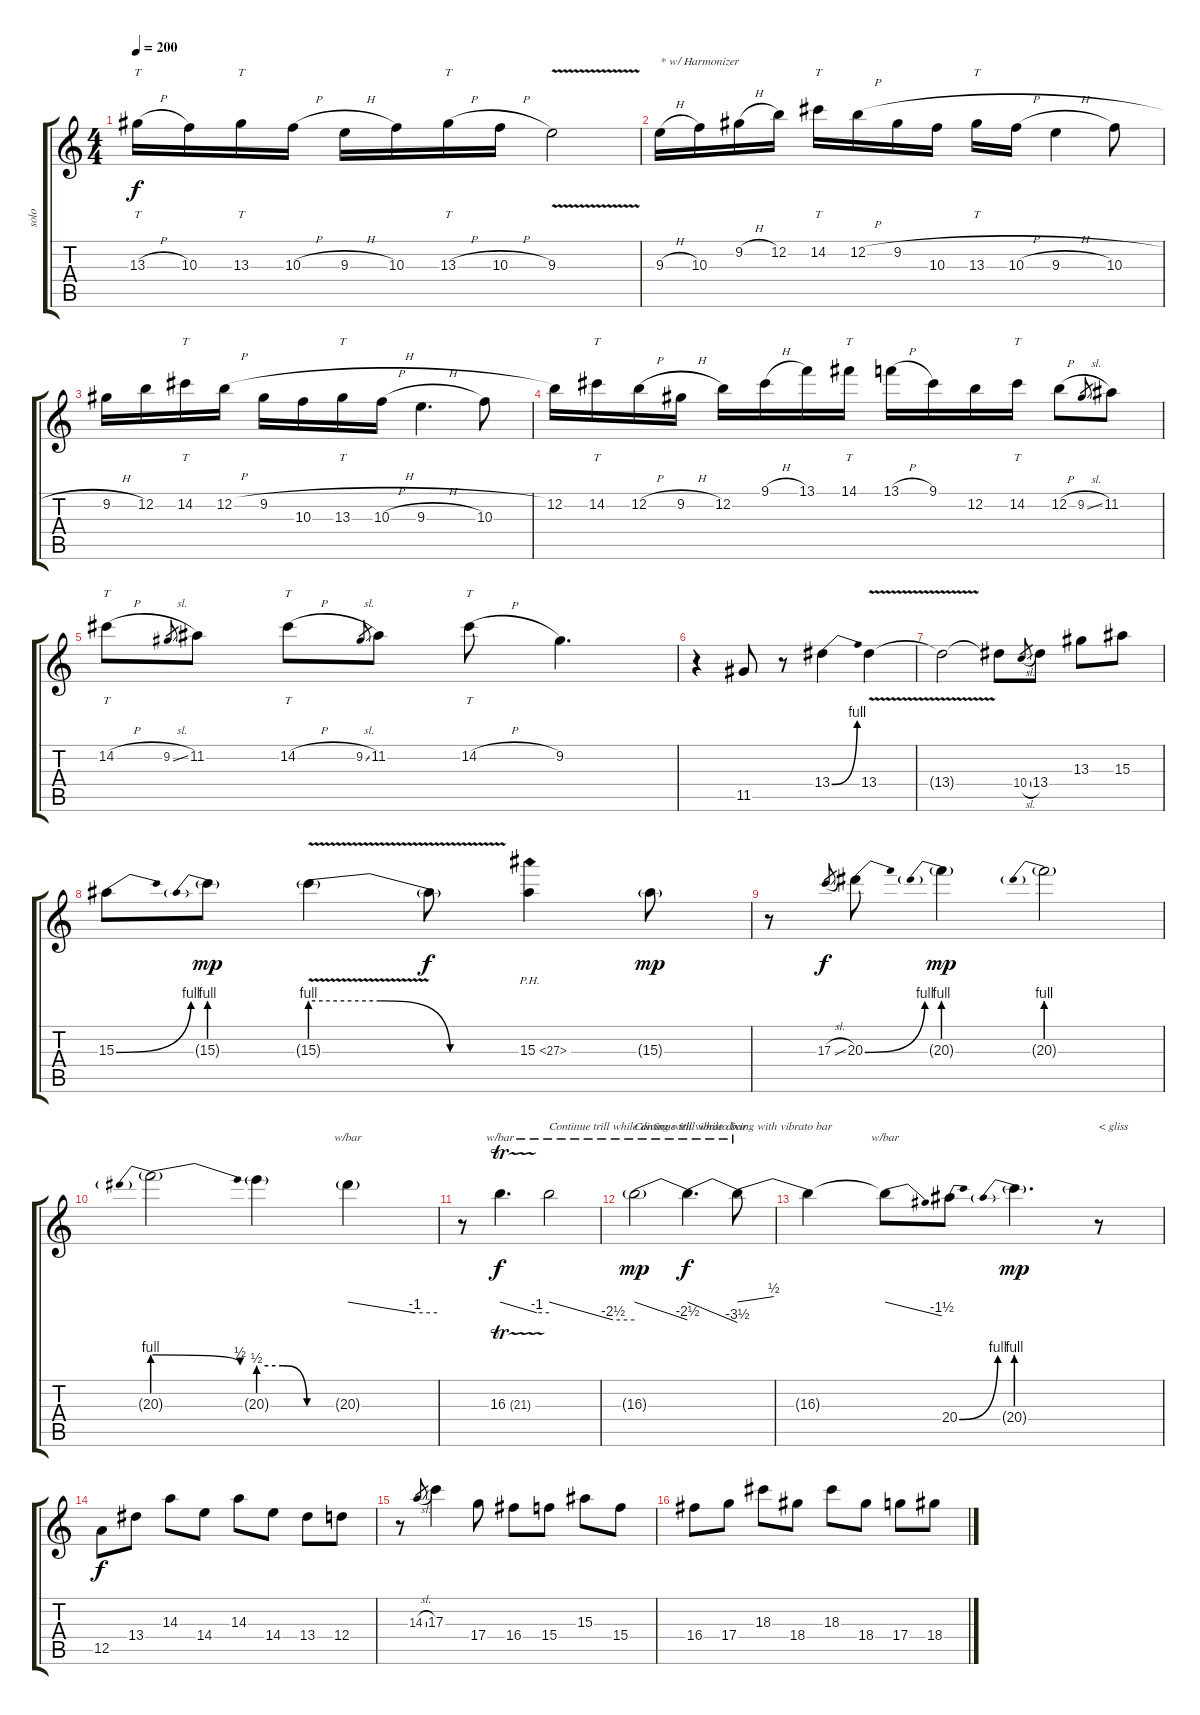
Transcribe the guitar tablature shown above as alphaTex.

\track ("solo" "solo") {instrument distortionguitar}
\staff {score tabs}
\tuning (E4 B3 G3 D3 A2 E2) {hide}
\ts (4 4)
\tempo 200
\clef g2
\ks c
13.3{h}.16{tt dy f} 10.3.16 13.3.16{tt} 10.3{h}.16 9.3{h}.16 10.3.16 13.3{h}.16{tt} 10.3{h}.16 9.3{v}.2 |
9.3{h}.16{txt "* w/ Harmonizer "} 10.3.16 9.2{h}.16 12.2.16 14.2.16{tt} 12.2{h}.16 9.2{h}.16 10.3.16 13.3.16{tt} 10.3{h}.16 9.3{h}.4 10.3.8 |
9.2{h}.16 12.2.16 14.2.16{tt} 12.2{h}.16 9.2{h}.16 10.3.16 13.3.16{tt} 10.3{h}.16 9.3{h}.4{d} 10.3.8 |
12.2.16 14.2.16{tt} 12.2{h}.16 9.2{h}.16 12.2.16 9.1{h}.16 13.1.16 14.1.16{tt} 13.1{h}.16 9.1.16 12.2.16 14.2.16{tt} 12.2{h}.8 9.2{sl}.8{gr} 11.2.8 |
14.2{h}.8{tt} 9.2{sl}.8{gr} 11.2.8 14.2{h}.8{tt} 9.2{sl}.8{gr} 11.2.8 14.2{h}.8{tt} 9.2.4{d} |
r.4 11.5.8 r.8 13.4{be (bend 0 0 60 4)}.4 13.4{v}.4 |
13.4{t}.2 13.4{t}.8 10.4{sl}.8{gr} 13.4.8 13.3.8 15.3.8 |
15.3{be (bend 0 0 60 4)}.8 15.3{be (prebend 0 4 60 4) g}.8{dy mp} 15.3{be (custom 0 4 20 4 40 0 60 0) v g}.4 15.3{t}.8{dy f} 15.3{ph 12}.4 15.3{g}.8{dy mp} |
r.8 17.3{sl}.8{gr dy f} 20.3{be (bend 0 0 60 4)}.8 20.3{be (prebend 0 4 60 4) g}.4{dy mp} 20.3{be (prebend 0 4 60 4) g}.2 |
20.3{be (prebendrelease 0 4 60 2) g}.2 20.3{be (custom 0 2 20 2 40 0 60 0) g}.4 20.3{g}.4{tbe (custom default 0 0 45 -4 60 -4)} |
r.8 16.3{tr (21 32)}.4{d tbe (custom default 0 0 45 -4 60 -4) dy f} 16.3{t}.2{tbe (custom default 0 0 45 -10 60 -10) txt "Continue trill while diving with vibrato bar"} |
16.3{g}.2{tbe (dive default 0 0 60 -10) txt "Continue trill while diving with vibrato bar" dy mp} 16.3{t}.4{d tbe (dive default 0 0 60 -14) dy f} 16.3{t}.8{tbe (dive default 0 0 60 2)} |
16.3{t}.4 16.3{t}.8{tbe (dive default 0 0 60 -6)} 20.4{be (bend 0 0 60 4)}.8 20.4{be (prebend 0 4 60 4) g}.4{d dy mp} r.8{txt "< gliss"} |
12.5.8{dy f} 13.4.8 14.3.8 14.4.8 14.3.8 14.4.8 13.4.8 12.4.8 |
r.8 14.3{sl}.8{gr} 17.3.4 17.4.8 16.4.8 15.4.8 15.3.8 15.4.8 |
16.4.8 17.4.8 18.3.8 18.4.8 18.3.8 18.4.8 17.4.8 18.4.8
